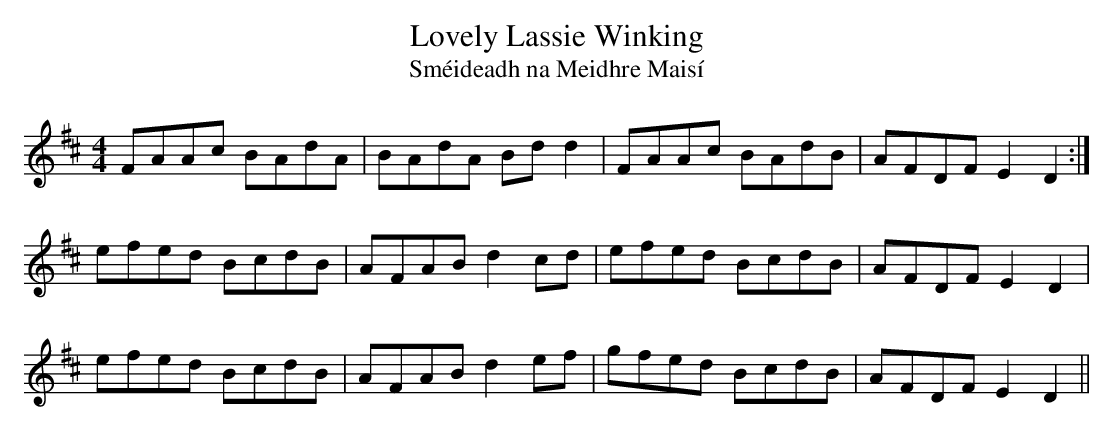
X:1
T: Lovely Lassie Winking
T: Sm\'eideadh na Meidhre Mais\'i
L: 1/8
M: 4/4
K: D
FAAc BAdA|BAdA Bd d2|FAAc BAdB|AFDF E2 D2 :|
efed BcdB|AFAB d2 cd|efed BcdB|AFDF E2 D2|
efed BcdB|AFAB d2 ef|gfed BcdB|AFDF E2 D2 ||
